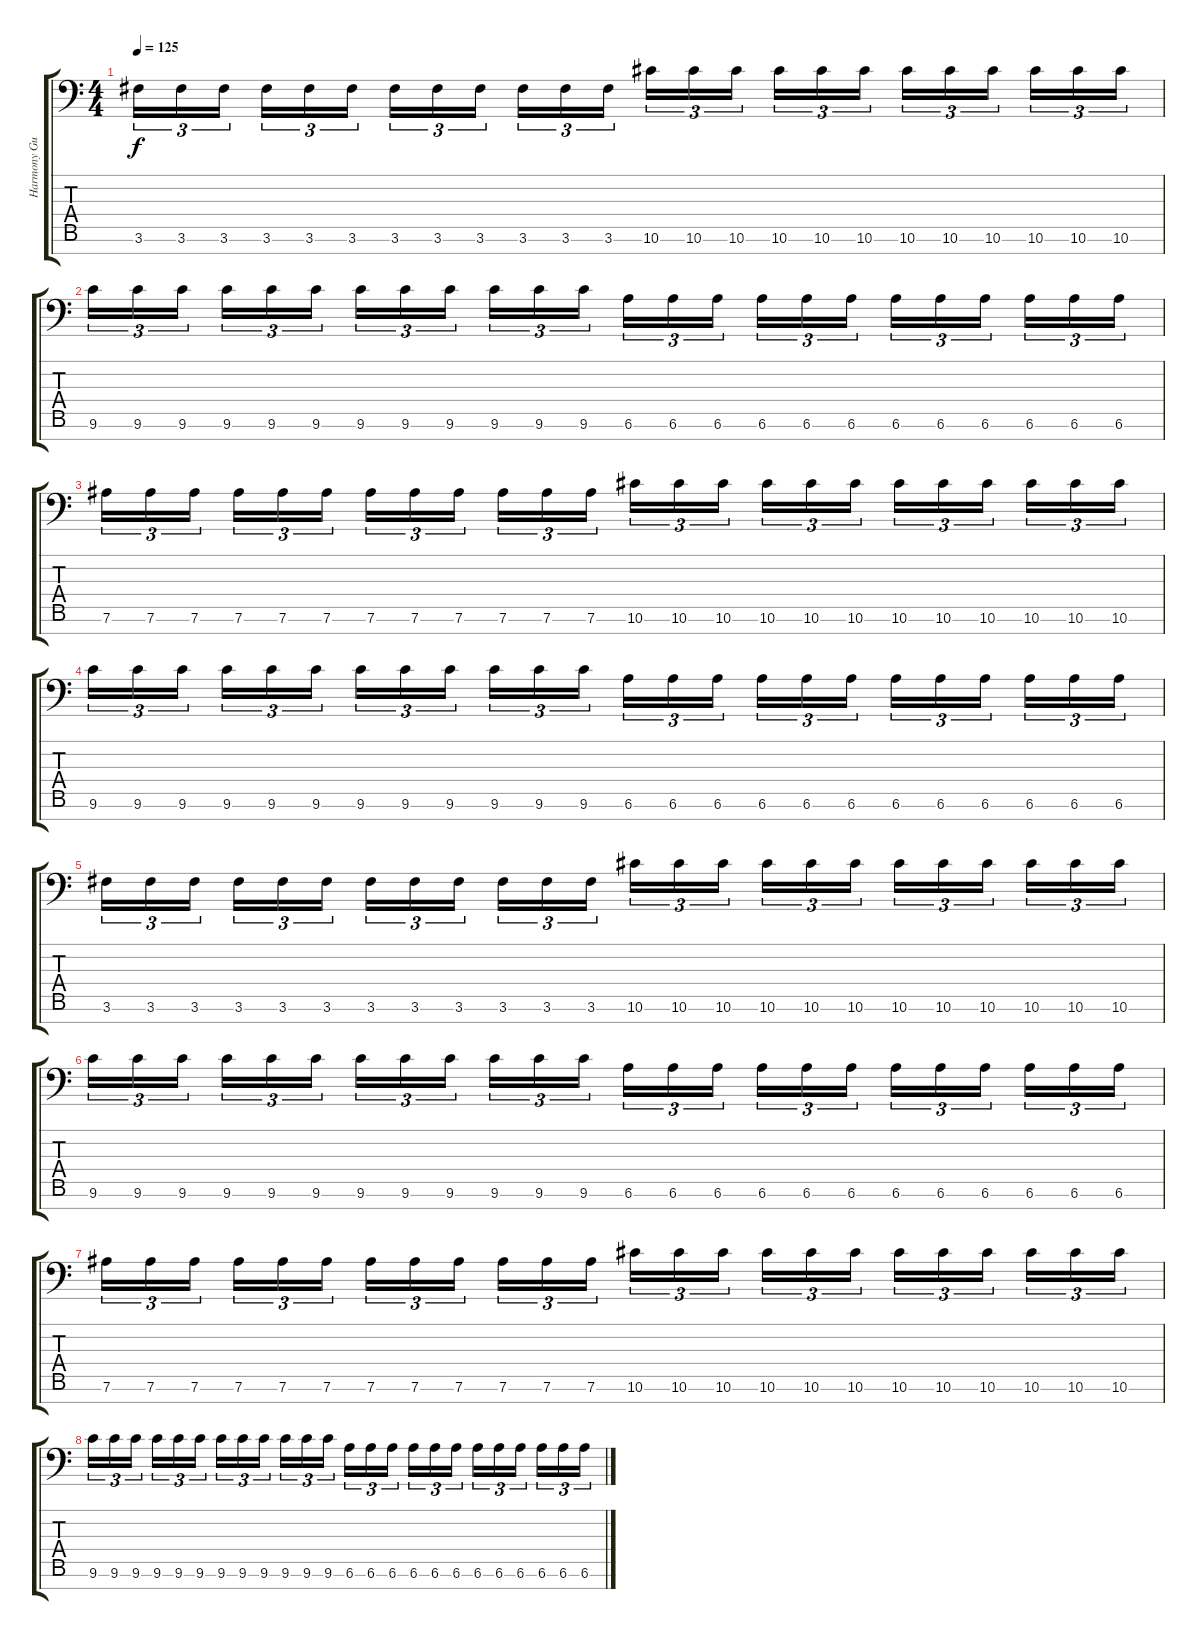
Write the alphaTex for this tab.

\track ("Harmony Guitar" "Harmony Gu") {instrument distortionguitar}
\staff {score tabs}
\tuning (Eb4 Bb3 Gb3 Db3 Ab2 Eb2 Bb1) {hide}
\ts (4 4)
\tempo 125
\clef f4
\ks c
3.6.16{tu (3 2) dy f} 3.6.16{tu (3 2)} 3.6.16{tu (3 2) beam splitsecondary} 3.6.16{tu (3 2)} 3.6.16{tu (3 2)} 3.6.16{tu (3 2)} 3.6.16{tu (3 2)} 3.6.16{tu (3 2)} 3.6.16{tu (3 2) beam splitsecondary} 3.6.16{tu (3 2)} 3.6.16{tu (3 2)} 3.6.16{tu (3 2)} 10.6.16{tu (3 2)} 10.6.16{tu (3 2)} 10.6.16{tu (3 2) beam splitsecondary} 10.6.16{tu (3 2)} 10.6.16{tu (3 2)} 10.6.16{tu (3 2)} 10.6.16{tu (3 2)} 10.6.16{tu (3 2)} 10.6.16{tu (3 2) beam splitsecondary} 10.6.16{tu (3 2)} 10.6.16{tu (3 2)} 10.6.16{tu (3 2)} |
9.6.16{tu (3 2)} 9.6.16{tu (3 2)} 9.6.16{tu (3 2) beam splitsecondary} 9.6.16{tu (3 2)} 9.6.16{tu (3 2)} 9.6.16{tu (3 2)} 9.6.16{tu (3 2)} 9.6.16{tu (3 2)} 9.6.16{tu (3 2) beam splitsecondary} 9.6.16{tu (3 2)} 9.6.16{tu (3 2)} 9.6.16{tu (3 2)} 6.6.16{tu (3 2)} 6.6.16{tu (3 2)} 6.6.16{tu (3 2) beam splitsecondary} 6.6.16{tu (3 2)} 6.6.16{tu (3 2)} 6.6.16{tu (3 2)} 6.6.16{tu (3 2)} 6.6.16{tu (3 2)} 6.6.16{tu (3 2) beam splitsecondary} 6.6.16{tu (3 2)} 6.6.16{tu (3 2)} 6.6.16{tu (3 2)} |
7.6.16{tu (3 2)} 7.6.16{tu (3 2)} 7.6.16{tu (3 2) beam splitsecondary} 7.6.16{tu (3 2)} 7.6.16{tu (3 2)} 7.6.16{tu (3 2)} 7.6.16{tu (3 2)} 7.6.16{tu (3 2)} 7.6.16{tu (3 2) beam splitsecondary} 7.6.16{tu (3 2)} 7.6.16{tu (3 2)} 7.6.16{tu (3 2)} 10.6.16{tu (3 2)} 10.6.16{tu (3 2)} 10.6.16{tu (3 2) beam splitsecondary} 10.6.16{tu (3 2)} 10.6.16{tu (3 2)} 10.6.16{tu (3 2)} 10.6.16{tu (3 2)} 10.6.16{tu (3 2)} 10.6.16{tu (3 2) beam splitsecondary} 10.6.16{tu (3 2)} 10.6.16{tu (3 2)} 10.6.16{tu (3 2)} |
9.6.16{tu (3 2)} 9.6.16{tu (3 2)} 9.6.16{tu (3 2) beam splitsecondary} 9.6.16{tu (3 2)} 9.6.16{tu (3 2)} 9.6.16{tu (3 2)} 9.6.16{tu (3 2)} 9.6.16{tu (3 2)} 9.6.16{tu (3 2) beam splitsecondary} 9.6.16{tu (3 2)} 9.6.16{tu (3 2)} 9.6.16{tu (3 2)} 6.6.16{tu (3 2)} 6.6.16{tu (3 2)} 6.6.16{tu (3 2) beam splitsecondary} 6.6.16{tu (3 2)} 6.6.16{tu (3 2)} 6.6.16{tu (3 2)} 6.6.16{tu (3 2)} 6.6.16{tu (3 2)} 6.6.16{tu (3 2) beam splitsecondary} 6.6.16{tu (3 2)} 6.6.16{tu (3 2)} 6.6.16{tu (3 2)} |
3.6.16{tu (3 2)} 3.6.16{tu (3 2)} 3.6.16{tu (3 2) beam splitsecondary} 3.6.16{tu (3 2)} 3.6.16{tu (3 2)} 3.6.16{tu (3 2)} 3.6.16{tu (3 2)} 3.6.16{tu (3 2)} 3.6.16{tu (3 2) beam splitsecondary} 3.6.16{tu (3 2)} 3.6.16{tu (3 2)} 3.6.16{tu (3 2)} 10.6.16{tu (3 2)} 10.6.16{tu (3 2)} 10.6.16{tu (3 2) beam splitsecondary} 10.6.16{tu (3 2)} 10.6.16{tu (3 2)} 10.6.16{tu (3 2)} 10.6.16{tu (3 2)} 10.6.16{tu (3 2)} 10.6.16{tu (3 2) beam splitsecondary} 10.6.16{tu (3 2)} 10.6.16{tu (3 2)} 10.6.16{tu (3 2)} |
9.6.16{tu (3 2)} 9.6.16{tu (3 2)} 9.6.16{tu (3 2) beam splitsecondary} 9.6.16{tu (3 2)} 9.6.16{tu (3 2)} 9.6.16{tu (3 2)} 9.6.16{tu (3 2)} 9.6.16{tu (3 2)} 9.6.16{tu (3 2) beam splitsecondary} 9.6.16{tu (3 2)} 9.6.16{tu (3 2)} 9.6.16{tu (3 2)} 6.6.16{tu (3 2)} 6.6.16{tu (3 2)} 6.6.16{tu (3 2) beam splitsecondary} 6.6.16{tu (3 2)} 6.6.16{tu (3 2)} 6.6.16{tu (3 2)} 6.6.16{tu (3 2)} 6.6.16{tu (3 2)} 6.6.16{tu (3 2) beam splitsecondary} 6.6.16{tu (3 2)} 6.6.16{tu (3 2)} 6.6.16{tu (3 2)} |
7.6.16{tu (3 2)} 7.6.16{tu (3 2)} 7.6.16{tu (3 2) beam splitsecondary} 7.6.16{tu (3 2)} 7.6.16{tu (3 2)} 7.6.16{tu (3 2)} 7.6.16{tu (3 2)} 7.6.16{tu (3 2)} 7.6.16{tu (3 2) beam splitsecondary} 7.6.16{tu (3 2)} 7.6.16{tu (3 2)} 7.6.16{tu (3 2)} 10.6.16{tu (3 2)} 10.6.16{tu (3 2)} 10.6.16{tu (3 2) beam splitsecondary} 10.6.16{tu (3 2)} 10.6.16{tu (3 2)} 10.6.16{tu (3 2)} 10.6.16{tu (3 2)} 10.6.16{tu (3 2)} 10.6.16{tu (3 2) beam splitsecondary} 10.6.16{tu (3 2)} 10.6.16{tu (3 2)} 10.6.16{tu (3 2)} |
9.6.16{tu (3 2)} 9.6.16{tu (3 2)} 9.6.16{tu (3 2) beam splitsecondary} 9.6.16{tu (3 2)} 9.6.16{tu (3 2)} 9.6.16{tu (3 2)} 9.6.16{tu (3 2)} 9.6.16{tu (3 2)} 9.6.16{tu (3 2) beam splitsecondary} 9.6.16{tu (3 2)} 9.6.16{tu (3 2)} 9.6.16{tu (3 2)} 6.6.16{tu (3 2)} 6.6.16{tu (3 2)} 6.6.16{tu (3 2) beam splitsecondary} 6.6.16{tu (3 2)} 6.6.16{tu (3 2)} 6.6.16{tu (3 2)} 6.6.16{tu (3 2)} 6.6.16{tu (3 2)} 6.6.16{tu (3 2) beam splitsecondary} 6.6.16{tu (3 2)} 6.6.16{tu (3 2)} 6.6.16{tu (3 2)}
